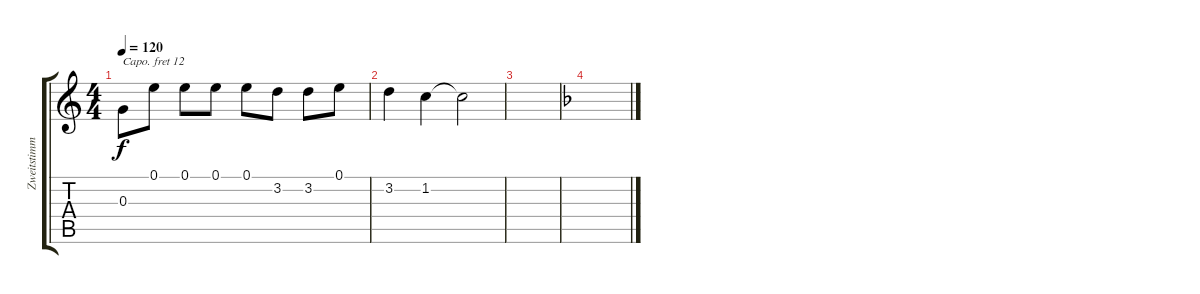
\track ("Zweitstimme (Anna / Birgit)" "Zweitstimm") {instrument oboe}
\staff {score tabs}
\capo 12
\tuning (E4 B3 G3 D3 A2 E2) {hide}
\ts (4 4)
\tempo 120
\clef g2
\ks c
0.3.8{dy f} 0.1.8 0.1.8 0.1.8 0.1.8 3.2.8 3.2.8 0.1.8 |
3.2.4 1.2.4 1.2{t}.2 |
|
\ks f
